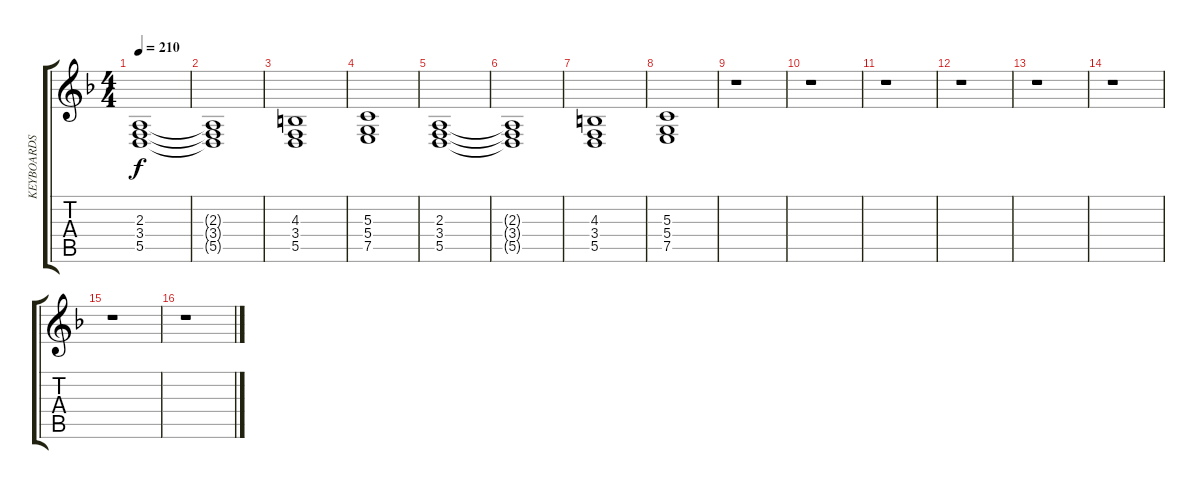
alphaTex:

\track ("KEYBOARDS" "KEYBOARDS") {instrument reedorgan}
\staff {score tabs}
\tuning (E4 B3 G3 D3 A2 E2) {hide}
\ts (4 4)
\tempo 210
\clef g2
\ks f
(2.3 3.4 5.5).1{dy f} |
(2.3{t} 3.4{t} 5.5{t}).1 |
(4.3 3.4 5.5).1 |
(5.3 5.4 7.5).1 |
(2.3 3.4 5.5).1 |
(2.3{t} 3.4{t} 5.5{t}).1 |
(4.3 3.4 5.5).1 |
(5.3 5.4 7.5).1 |
r.1 |
r.1 |
r.1 |
r.1 |
r.1 |
r.1 |
r.1 |
r.1
